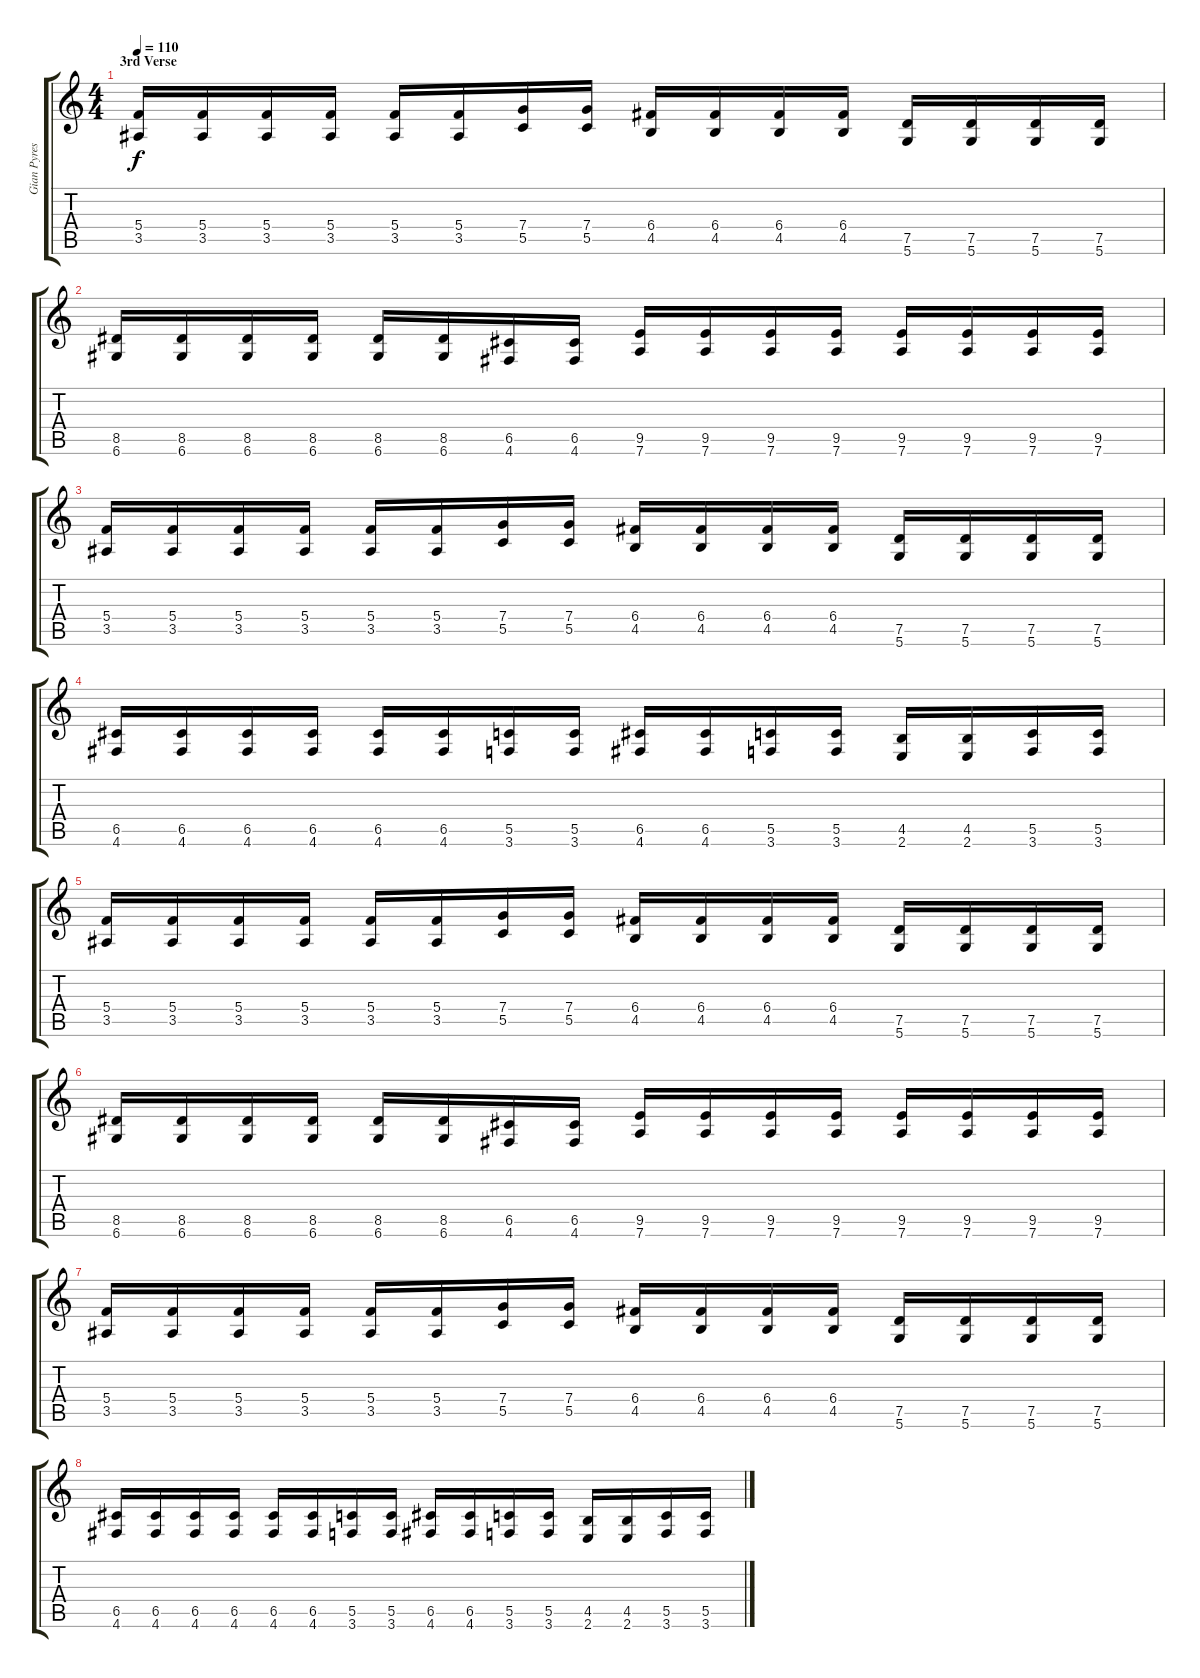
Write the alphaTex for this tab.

\track ("Gian Pyres" "Gian Pyres") {instrument distortionguitar}
\staff {score tabs}
\tuning (D4 A3 F3 C3 G2 D2) {hide}
\ts (4 4)
\section ("" "3rd Verse")
\tempo 110
\clef g2
\ks c
(5.4 3.5).16{dy f} (5.4 3.5).16 (5.4 3.5).16 (5.4 3.5).16 (5.4 3.5).16 (5.4 3.5).16 (7.4 5.5).16 (7.4 5.5).16 (6.4 4.5).16 (6.4 4.5).16 (6.4 4.5).16 (6.4 4.5).16 (7.5 5.6).16 (7.5 5.6).16 (7.5 5.6).16 (7.5 5.6).16 |
(8.5 6.6).16 (8.5 6.6).16 (8.5 6.6).16 (8.5 6.6).16 (8.5 6.6).16 (8.5 6.6).16 (6.5 4.6).16 (6.5 4.6).16 (9.5 7.6).16 (9.5 7.6).16 (9.5 7.6).16 (9.5 7.6).16 (9.5 7.6).16 (9.5 7.6).16 (9.5 7.6).16 (9.5 7.6).16 |
(5.4 3.5).16 (5.4 3.5).16 (5.4 3.5).16 (5.4 3.5).16 (5.4 3.5).16 (5.4 3.5).16 (7.4 5.5).16 (7.4 5.5).16 (6.4 4.5).16 (6.4 4.5).16 (6.4 4.5).16 (6.4 4.5).16 (7.5 5.6).16 (7.5 5.6).16 (7.5 5.6).16 (7.5 5.6).16 |
(6.5 4.6).16 (6.5 4.6).16 (6.5 4.6).16 (6.5 4.6).16 (6.5 4.6).16 (6.5 4.6).16 (5.5 3.6).16 (5.5 3.6).16 (6.5 4.6).16 (6.5 4.6).16 (5.5 3.6).16 (5.5 3.6).16 (4.5 2.6).16 (4.5 2.6).16 (5.5 3.6).16 (5.5 3.6).16 |
(5.4 3.5).16 (5.4 3.5).16 (5.4 3.5).16 (5.4 3.5).16 (5.4 3.5).16 (5.4 3.5).16 (7.4 5.5).16 (7.4 5.5).16 (6.4 4.5).16 (6.4 4.5).16 (6.4 4.5).16 (6.4 4.5).16 (7.5 5.6).16 (7.5 5.6).16 (7.5 5.6).16 (7.5 5.6).16 |
(8.5 6.6).16 (8.5 6.6).16 (8.5 6.6).16 (8.5 6.6).16 (8.5 6.6).16 (8.5 6.6).16 (6.5 4.6).16 (6.5 4.6).16 (9.5 7.6).16 (9.5 7.6).16 (9.5 7.6).16 (9.5 7.6).16 (9.5 7.6).16 (9.5 7.6).16 (9.5 7.6).16 (9.5 7.6).16 |
(5.4 3.5).16 (5.4 3.5).16 (5.4 3.5).16 (5.4 3.5).16 (5.4 3.5).16 (5.4 3.5).16 (7.4 5.5).16 (7.4 5.5).16 (6.4 4.5).16 (6.4 4.5).16 (6.4 4.5).16 (6.4 4.5).16 (7.5 5.6).16 (7.5 5.6).16 (7.5 5.6).16 (7.5 5.6).16 |
(6.5 4.6).16 (6.5 4.6).16 (6.5 4.6).16 (6.5 4.6).16 (6.5 4.6).16 (6.5 4.6).16 (5.5 3.6).16 (5.5 3.6).16 (6.5 4.6).16 (6.5 4.6).16 (5.5 3.6).16 (5.5 3.6).16 (4.5 2.6).16 (4.5 2.6).16 (5.5 3.6).16 (5.5 3.6).16
